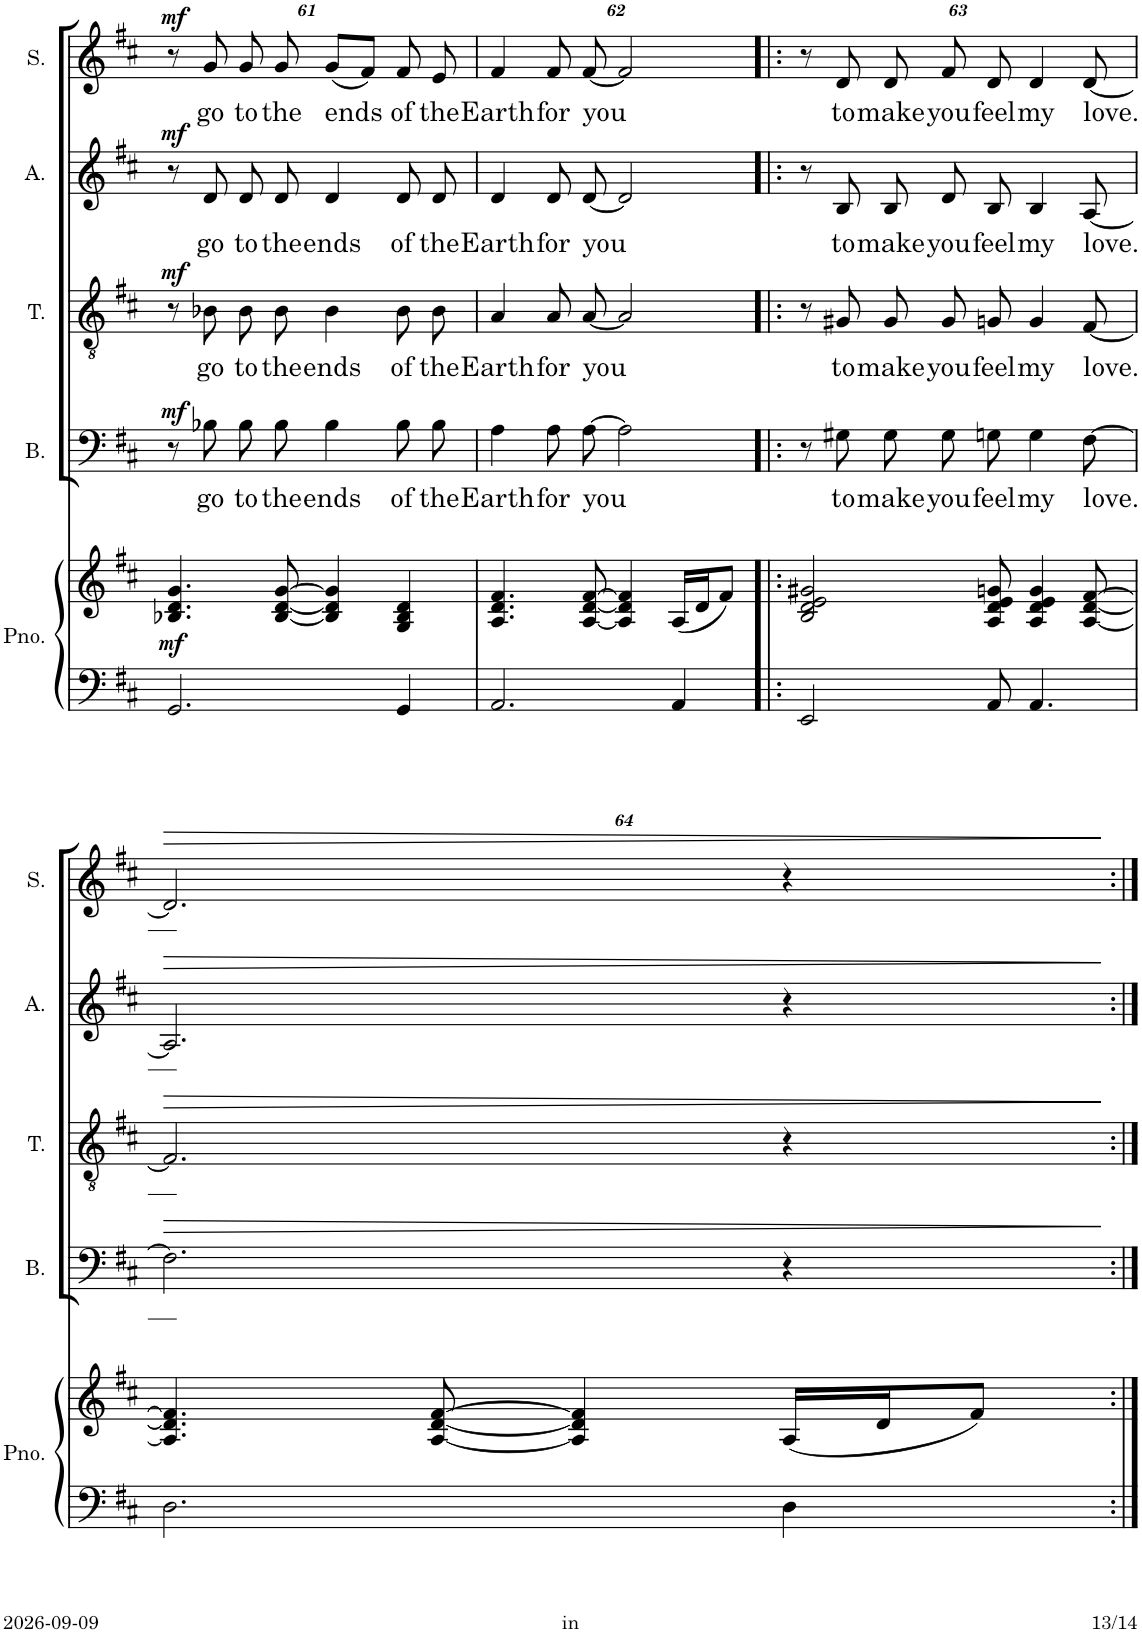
**kern	**kern	**dynam	**kern	**text	**dynam	**kern	**text	**dynam	**kern	**text	**dynam	**kern	**text	**dynam
*part5	*part5	*part5	*part4	*part4	*part4	*part3	*part3	*part3	*part2	*part2	*part2	*part1	*part1	*part1
*staff6	*staff5	*staff5/6	*staff4	*staff4	*staff4	*staff3	*staff3	*staff3	*staff2	*staff2	*staff2	*staff1	*staff1	*staff1
*I"Piano	*	*	*I"Bass	*	*	*I"Tenor	*	*	*I"Alto	*	*	*I"Soprano	*	*
*I'Pno.	*	*	*I'B.	*	*	*I'T.	*	*	*I'A.	*	*	*I'S.	*	*
!!LO:PB:g=z
*clefF4	*clefG2	*	*clefF4	*	*	*clefGv2	*	*	*clefG2	*	*	*clefG2	*	*
*k[f#c#]	*k[f#c#]	*	*k[f#c#]	*	*	*k[f#c#]	*	*	*k[f#c#]	*	*	*k[f#c#]	*	*
*M4/4	*M4/4	*	*M4/4	*	*	*M4/4	*	*	*M4/4	*	*	*M4/4	*	*
=61	=61	=61	=61	=61	=61	=61	=61	=61	=61	=61	=61	=61	=61	=61
!	!	!LO:DY:b	!	!	!LO:DY:a	!	!	!LO:DY:a	!	!	!LO:DY:a	!	!	!LO:DY:a
2.GG/	4.B-X/ 4.d/ 4.g/	mf	8r	.	mf	8r	.	mf	8r	.	mf	8r	.	mf
!	!	!	!	!LO:LY:b	!	!	!LO:LY:b	!	!	!LO:LY:b	!	!	!LO:LY:b	!
.	.	.	8B-X\	go	.	8B-X\	go	.	8d/	go	.	8g/	go	.
!	!	!	!	!LO:LY:b	!	!	!LO:LY:b	!	!	!LO:LY:b	!	!	!LO:LY:b	!
.	.	.	8B-\L	to	.	8B-\L	to	.	8d/L	to	.	8g/	to	.
!	!	!	!	!LO:LY:b	!	!	!LO:LY:b	!	!	!LO:LY:b	!	!	!LO:LY:b	!
.	[8B-/ [8d/ [8g/	.	8B-\J	the	.	8B-\J	the	.	8d/J	the	.	8g/	the	.
!	!	!	!	!LO:LY:b	!	!	!LO:LY:b	!	!	!LO:LY:b	!	!	!LO:LY:b	!
.	4B-/] 4d/] 4g/]	.	4B-\	ends	.	4B-\	ends	.	4d/	ends	.	(8g/L	ends	.
.	.	.	.	.	.	.	.	.	.	.	.	8f#/J)	.	.
!	!	!	!	!LO:LY:b	!	!	!LO:LY:b	!	!	!LO:LY:b	!	!	!LO:LY:b	!
4GG/	4G/ 4B-/ 4d/	.	8B-\L	of	.	8B-\L	of	.	8d/L	of	.	8f#/	of	.
!	!	!	!	!LO:LY:b	!	!	!LO:LY:b	!	!	!LO:LY:b	!	!	!LO:LY:b	!
.	.	.	8B-\J	the	.	8B-\J	the	.	8d/J	the	.	8e/	the	.
=62	=62	=62	=62	=62	=62	=62	=62	=62	=62	=62	=62	=62	=62	=62
!	!	!	!	!LO:LY:b	!	!	!LO:LY:b	!	!	!LO:LY:b	!	!	!LO:LY:b	!
2.AA/	4.A/ 4.d/ 4.f#/	.	4A\	Earth	.	4A/	Earth	.	4d/	Earth	.	4f#/	Earth	.
!	!	!	!	!LO:LY:b	!	!	!LO:LY:b	!	!	!LO:LY:b	!	!	!LO:LY:b	!
.	.	.	8A\L	for	.	8A/L	for	.	8d/L	for	.	8f#/	for	.
!	!	!	!	!LO:LY:b	!	!	!LO:LY:b	!	!	!LO:LY:b	!	!	!LO:LY:b	!
.	[8A/ [8d/ [8f#/	.	[8A\J	you	.	[8A/J	you	.	[8d/J	you	.	[8f#/	you	.
.	4A/] 4d/] 4f#/]	.	2A\]	.	.	2A/]	.	.	2d/]	.	.	2f#/]	.	.
4AA/	(16A/LL	.	.	.	.	.	.	.	.	.	.	.	.	.
.	16d/J	.	.	.	.	.	.	.	.	.	.	.	.	.
.	8f#/J)	.	.	.	.	.	.	.	.	.	.	.	.	.
=63!|:	=63!|:	=63!|:	=63!|:	=63!|:	=63!|:	=63!|:	=63!|:	=63!|:	=63!|:	=63!|:	=63!|:	=63!|:	=63!|:	=63!|:
2EE/	2B/ 2d/ 2e/ 2g#X/	.	8r	.	.	8r	.	.	8r	.	.	8r	.	.
!	!	!	!	!LO:LY:b	!	!	!LO:LY:b	!	!	!LO:LY:b	!	!	!LO:LY:b	!
.	.	.	8G#X\	to	.	8G#X/	to	.	8B/	to	.	8d/	to	.
!	!	!	!	!LO:LY:b	!	!	!LO:LY:b	!	!	!LO:LY:b	!	!	!LO:LY:b	!
.	.	.	8G#\L	make	.	8G#/L	make	.	8B/L	make	.	8d/	make	.
!	!	!	!	!LO:LY:b	!	!	!LO:LY:b	!	!	!LO:LY:b	!	!	!LO:LY:b	!
.	.	.	8G#\J	you	.	8G#/J	you	.	8d/J	you	.	8f#/	you	.
!	!	!	!	!LO:LY:b	!	!	!LO:LY:b	!	!	!LO:LY:b	!	!	!LO:LY:b	!
8AA/	8A/ 8d/ 8e/ 8gn/	.	8Gn\	feel	.	8Gn/	feel	.	8B/	feel	.	8d/	feel	.
!	!	!	!	!LO:LY:b	!	!	!LO:LY:b	!	!	!LO:LY:b	!	!	!LO:LY:b	!
4.AA/	4A/ 4d/ 4e/ 4g/	.	4G\	my	.	4G/	my	.	4B/	my	.	4d/	my	.
!	!	!	!	!LO:LY:b	!	!	!LO:LY:b	!	!	!LO:LY:b	!	!	!LO:LY:b	!
.	[8A/ [8d/ [8f#/	.	[8F#\	love.	.	[8F#/	love.	.	[8A/	love.	.	[8d/	love.	.
!!LO:LB:g=z
=64	=64	=64	=64	=64	=64	=64	=64	=64	=64	=64	=64	=64	=64	=64
!	!	!	!	!	!LO:HP:b	!	!	!LO:HP:b	!	!	!LO:HP:b	!	!	!LO:HP:b
2.D\	4.A/] 4.d/] 4.f#/]	.	2.F#\]	.	>	2.F#/]	.	>	2.A/]	.	>	2.d/]	.	>
.	[8A/ [8d/ [8f#/	.	.	.	.	.	.	.	.	.	.	.	.	.
.	4A/] 4d/] 4f#/]	.	.	.	.	.	.	.	.	.	.	.	.	.
4D\	(16A/LL	.	4r	.	.	4r	.	.	4r	.	.	4r	.	.
.	16d/J	.	.	.	.	.	.	.	.	.	.	.	.	.
.	8f#/J)	.	.	.	.	.	.	.	.	.	.	.	.	.
.	.	.	.	.	]	.	.	]	.	.	]	.	.	]
=:|!	=:|!	=:|!	=:|!	=:|!	=:|!	=:|!	=:|!	=:|!	=:|!	=:|!	=:|!	=:|!	=:|!	=:|!
*-	*-	*-	*-	*-	*-	*-	*-	*-	*-	*-	*-	*-	*-	*-
